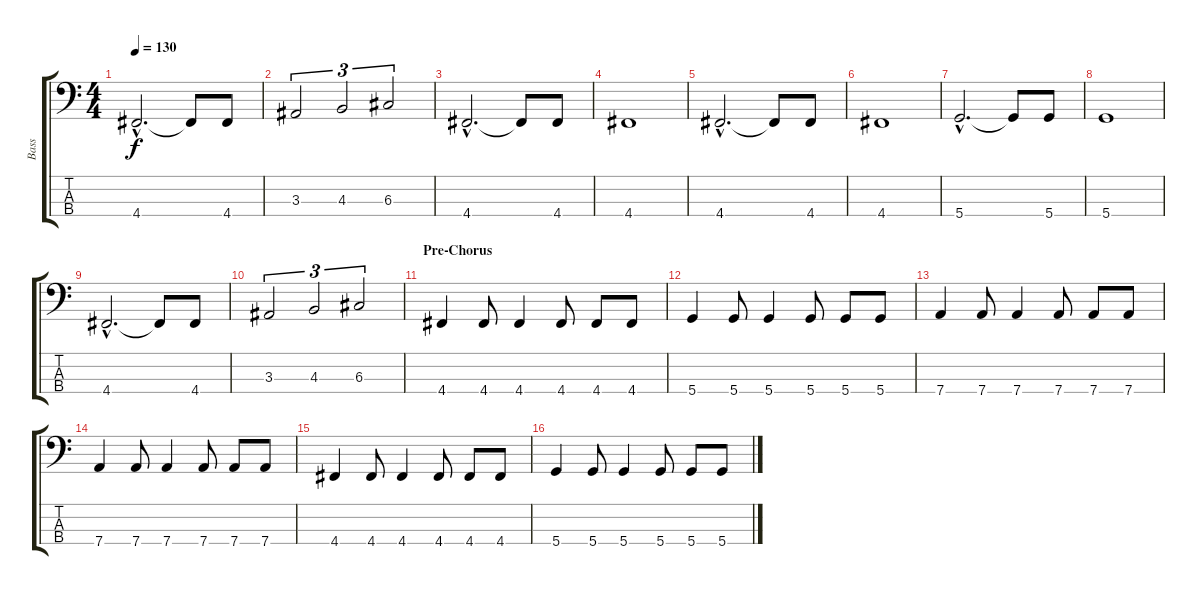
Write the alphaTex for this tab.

\track ("Bass" "Bass") {instrument electricbassfinger}
\staff {score tabs}
\tuning (F2 C2 G1 D1) {hide}
\ts (4 4)
\tempo 130
\clef f4
\ks c
4.4{hac}.2{d dy f} 4.4{t}.8 4.4.8 |
3.3.2{tu (3 2)} 4.3.2{tu (3 2)} 6.3.2{tu (3 2)} |
4.4{hac}.2{d} 4.4{t}.8 4.4.8 |
4.4.1 |
4.4{hac}.2{d} 4.4{t}.8 4.4.8 |
4.4.1 |
5.4{hac}.2{d} 5.4{t}.8 5.4.8 |
5.4.1 |
4.4{hac}.2{d} 4.4{t}.8 4.4.8 |
3.3.2{tu (3 2)} 4.3.2{tu (3 2)} 6.3.2{tu (3 2)} |
\section ("" "Pre-Chorus")
4.4.4 4.4.8 4.4.4 4.4.8 4.4.8 4.4.8 |
5.4.4 5.4.8 5.4.4 5.4.8 5.4.8 5.4.8 |
7.4.4 7.4.8 7.4.4 7.4.8 7.4.8 7.4.8 |
7.4.4 7.4.8 7.4.4 7.4.8 7.4.8 7.4.8 |
4.4.4 4.4.8 4.4.4 4.4.8 4.4.8 4.4.8 |
5.4.4 5.4.8 5.4.4 5.4.8 5.4.8 5.4.8
